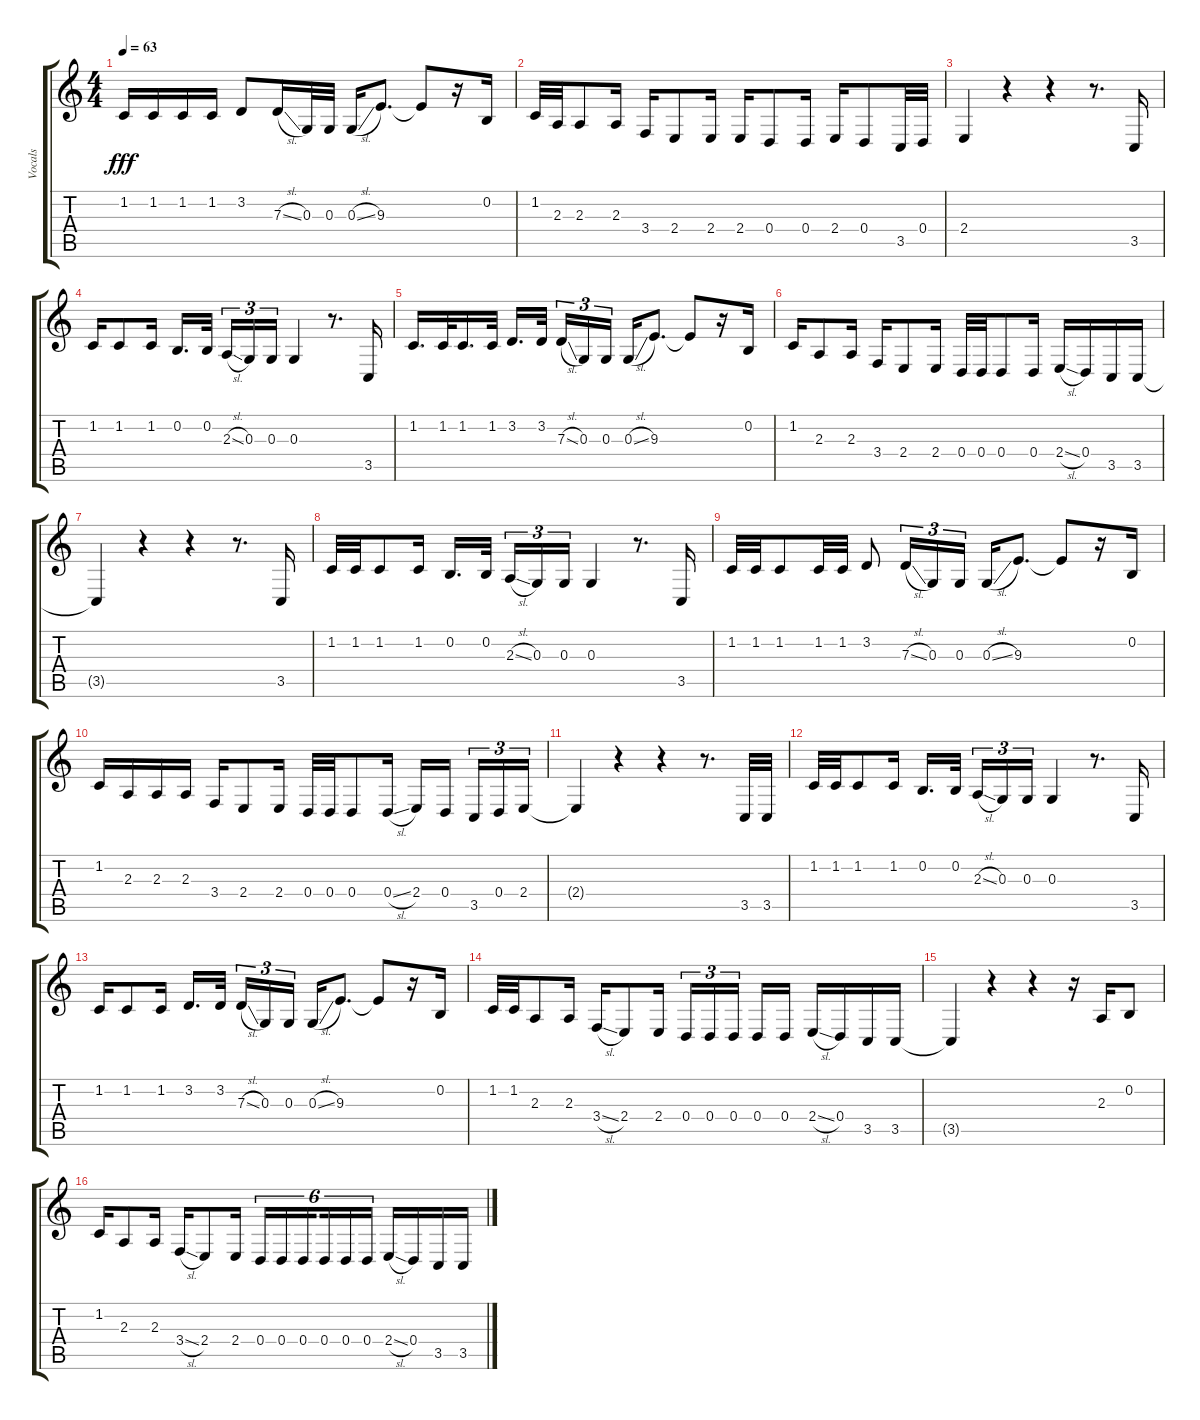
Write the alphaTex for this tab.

\track ("Vocals" "Vocals") {instrument voiceoohs}
\staff {score tabs}
\tuning (E4 B3 G3 D3 A2 E2) {hide}
\ts (4 4)
\tempo 63
\clef g2
\ks c
1.2.16{dy fff} 1.2.16 1.2.16 1.2.16 3.2.8 7.3{sl}.16 0.3.32 0.3.32 0.3{sl}.16 9.3.8{d} 9.3{t}.8 r.16 0.2.16 |
1.2.32 2.3.32 2.3.8 2.3.16 3.4.16 2.4.8 2.4.16 2.4.16 0.4.8 0.4.16 2.4.16 0.4.8 3.5.32 0.4.32 |
2.4.4 r.4 r.4 r.8{d} 3.5.16 |
1.2.16 1.2.8 1.2.16 0.2.16{d} 0.2.32{beam splitsecondary} 2.3{sl}.16{tu (3 2)} 0.3.16{tu (3 2)} 0.3.16{tu (3 2)} 0.3.4 r.8{d} 3.5.16 |
1.2.16{d} 1.2.32 1.2.16{d} 1.2.32 3.2.16{d} 3.2.32{beam splitsecondary} 7.3{sl}.16{tu (3 2)} 0.3.16{tu (3 2)} 0.3.16{tu (3 2)} 0.3{sl}.16 9.3.8{d} 9.3{t}.8 r.16 0.2.16 |
1.2.16 2.3.8 2.3.16 3.4.16 2.4.8 2.4.16 0.4.32 0.4.32 0.4.8 0.4.16 2.4{sl}.16 0.4.16 3.5.16 3.5.16 |
3.5{t}.4 r.4 r.4 r.8{d} 3.5.16 |
1.2.32 1.2.32 1.2.8 1.2.16 0.2.16{d} 0.2.32{beam splitsecondary} 2.3{sl}.16{tu (3 2)} 0.3.16{tu (3 2)} 0.3.16{tu (3 2)} 0.3.4 r.8{d} 3.5.16 |
1.2.32 1.2.32 1.2.8 1.2.32 1.2.32 3.2.8 7.3{sl}.16{tu (3 2)} 0.3.16{tu (3 2)} 0.3.16{tu (3 2)} 0.3{sl}.16 9.3.8{d} 9.3{t}.8 r.16 0.2.16 |
1.2.16 2.3.16 2.3.16 2.3.16 3.4.16 2.4.8 2.4.16 0.4.32 0.4.32 0.4.8 0.4{sl}.16 2.4.16 0.4.16{beam splitsecondary} 3.5.16{tu (3 2)} 0.4.16{tu (3 2)} 2.4.16{tu (3 2)} |
2.4{t}.4 r.4 r.4 r.8{d} 3.5.32 3.5.32 |
1.2.32 1.2.32 1.2.8 1.2.16 0.2.16{d} 0.2.32{beam splitsecondary} 2.3{sl}.16{tu (3 2)} 0.3.16{tu (3 2)} 0.3.16{tu (3 2)} 0.3.4 r.8{d} 3.5.16 |
1.2.16 1.2.8 1.2.16 3.2.16{d} 3.2.32{beam splitsecondary} 7.3{sl}.16{tu (3 2)} 0.3.16{tu (3 2)} 0.3.16{tu (3 2)} 0.3{sl}.16 9.3.8{d} 9.3{t}.8 r.16 0.2.16 |
1.2.32 1.2.32 2.3.8 2.3.16 3.4{sl}.16 2.4.8 2.4.16 0.4.16{tu (3 2)} 0.4.16{tu (3 2)} 0.4.16{tu (3 2) beam splitsecondary} 0.4.16 0.4.16 2.4{sl}.16 0.4.16 3.5.16 3.5.16 |
3.5{t}.4 r.4 r.4 r.16 2.3.16 0.2.8 |
1.2.16 2.3.8 2.3.16 3.4{sl}.16 2.4.8 2.4.16 0.4.16{tu (6 4)} 0.4.16{tu (6 4)} 0.4.16{tu (6 4) beam splitsecondary} 0.4.16{tu (6 4)} 0.4.16{tu (6 4)} 0.4.16{tu (6 4)} 2.4{sl}.16 0.4.16 3.5.16 3.5.16
